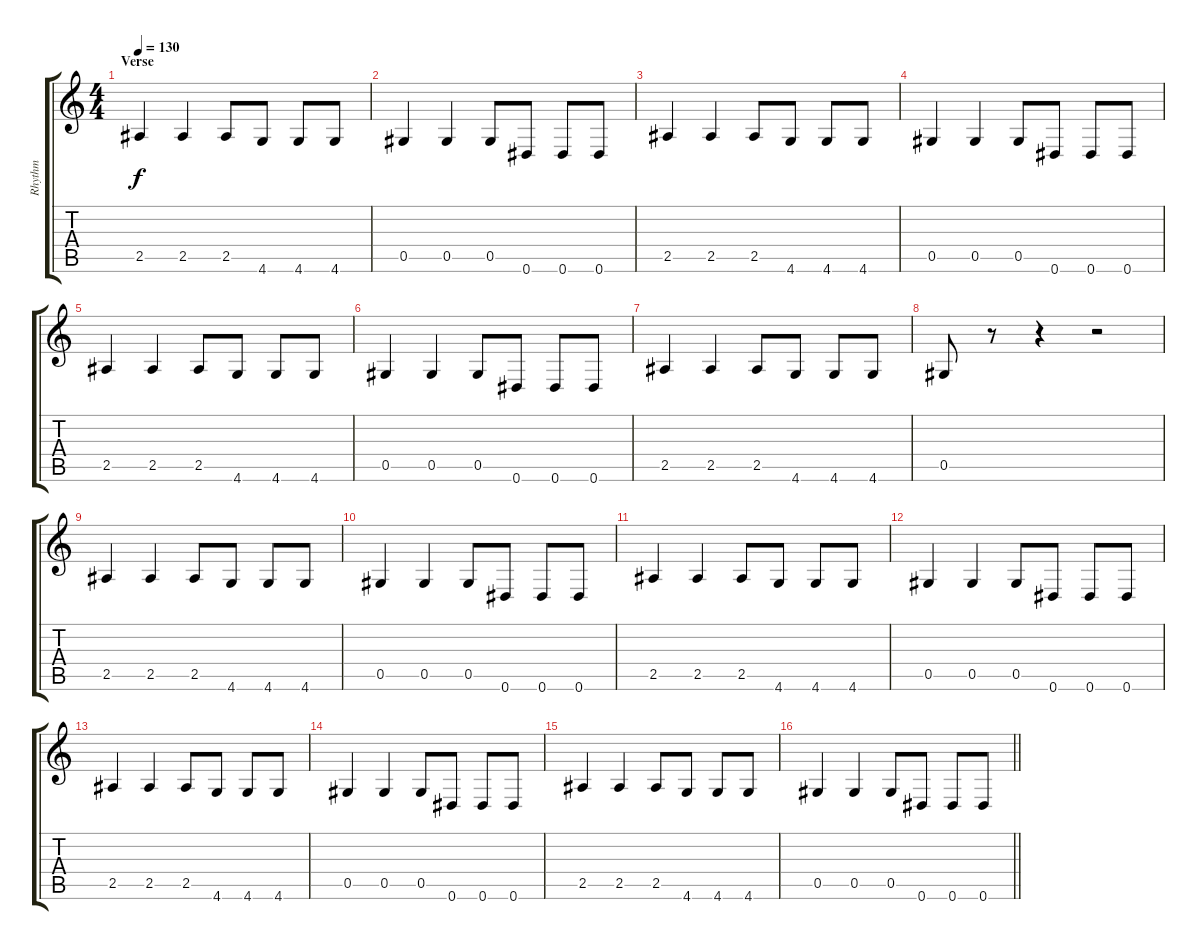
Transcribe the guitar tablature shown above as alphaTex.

\track ("Rhythm" "Rhythm") {instrument overdrivenguitar}
\staff {score tabs}
\tuning (Eb4 Bb3 Gb3 Db3 Ab2 Eb2) {hide}
\ts (4 4)
\section ("" "Verse")
\tempo 130
\clef g2
\ks c
2.5.4{dy f} 2.5.4 2.5.8 4.6.8 4.6.8 4.6.8 |
0.5.4 0.5.4 0.5.8 0.6.8 0.6.8 0.6.8 |
2.5.4 2.5.4 2.5.8 4.6.8 4.6.8 4.6.8 |
0.5.4 0.5.4 0.5.8 0.6.8 0.6.8 0.6.8 |
2.5.4 2.5.4 2.5.8 4.6.8 4.6.8 4.6.8 |
0.5.4 0.5.4 0.5.8 0.6.8 0.6.8 0.6.8 |
2.5.4 2.5.4 2.5.8 4.6.8 4.6.8 4.6.8 |
0.5.8 r.8 r.4 r.2 |
2.5.4 2.5.4 2.5.8 4.6.8 4.6.8 4.6.8 |
0.5.4 0.5.4 0.5.8 0.6.8 0.6.8 0.6.8 |
2.5.4 2.5.4 2.5.8 4.6.8 4.6.8 4.6.8 |
0.5.4 0.5.4 0.5.8 0.6.8 0.6.8 0.6.8 |
2.5.4 2.5.4 2.5.8 4.6.8 4.6.8 4.6.8 |
0.5.4 0.5.4 0.5.8 0.6.8 0.6.8 0.6.8 |
2.5.4 2.5.4 2.5.8 4.6.8 4.6.8 4.6.8 |
\barLineRight lightlight
0.5.4 0.5.4 0.5.8 0.6.8 0.6.8 0.6.8
